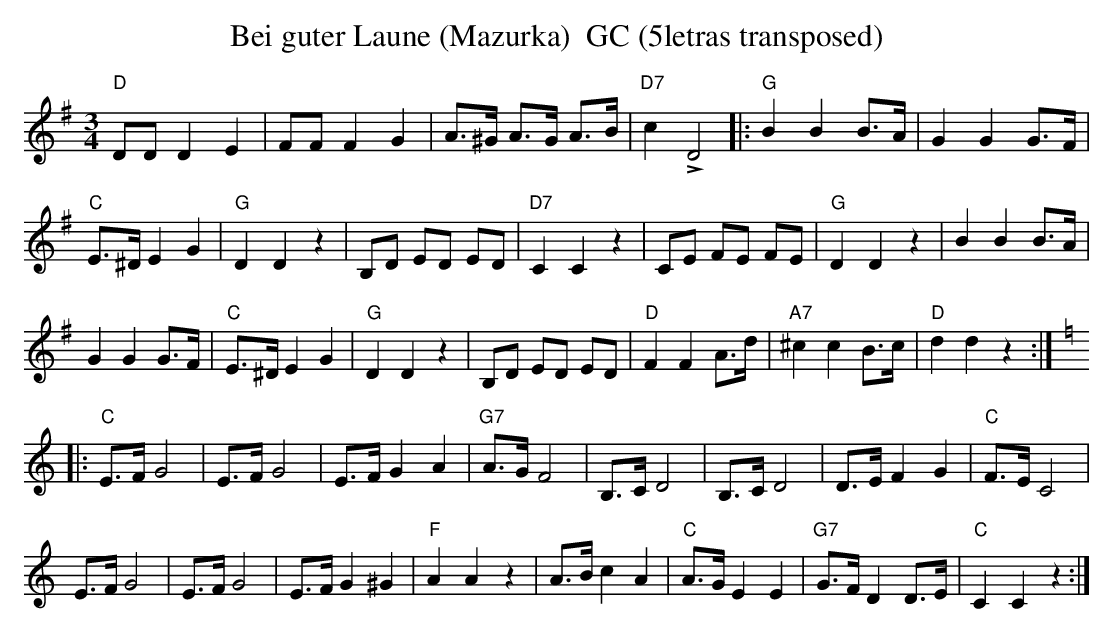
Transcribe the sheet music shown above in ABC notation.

X:1
T:Bei guter Laune (Mazurka)  GC (5letras transposed)
M:3/4
L:1/8
K:G transpose=3 %%MIDI gchordon
"D"DDD2E2 | FFF2G2 | A>^G A>G A>B | "D7"c2!>!D4 |: "G"B2B2B>A | G2G2G>F |
"C"E>^DE2G2 | "G"D2D2z2 | B,D ED ED | "D7"C2C2z2 | CE FE FE | "G"D2D2z2 | \
B2B2B>A |
 G2G2G>F | "C"E>^DE2G2 | "G"D2D2z2 | B,D ED ED | "D"F2F2A>d | \
"A7"^c2c2B>c | "D"d2d2z2 :: [K:C]
 "C"E>FG4 | E>FG4 | E>FG2A2 | "G7"A>GF4 | \
B,>CD4 | B,>CD4 | D>EF2G2 | "C"F>EC4 |
 E>FG4 | E>FG4 | \
E>FG2^G2 | "F"A2A2z2 | A>B c2A2 | "C"A>GE2E2 | "G7"G>FD2D>E | "C"C2C2z2 :|
